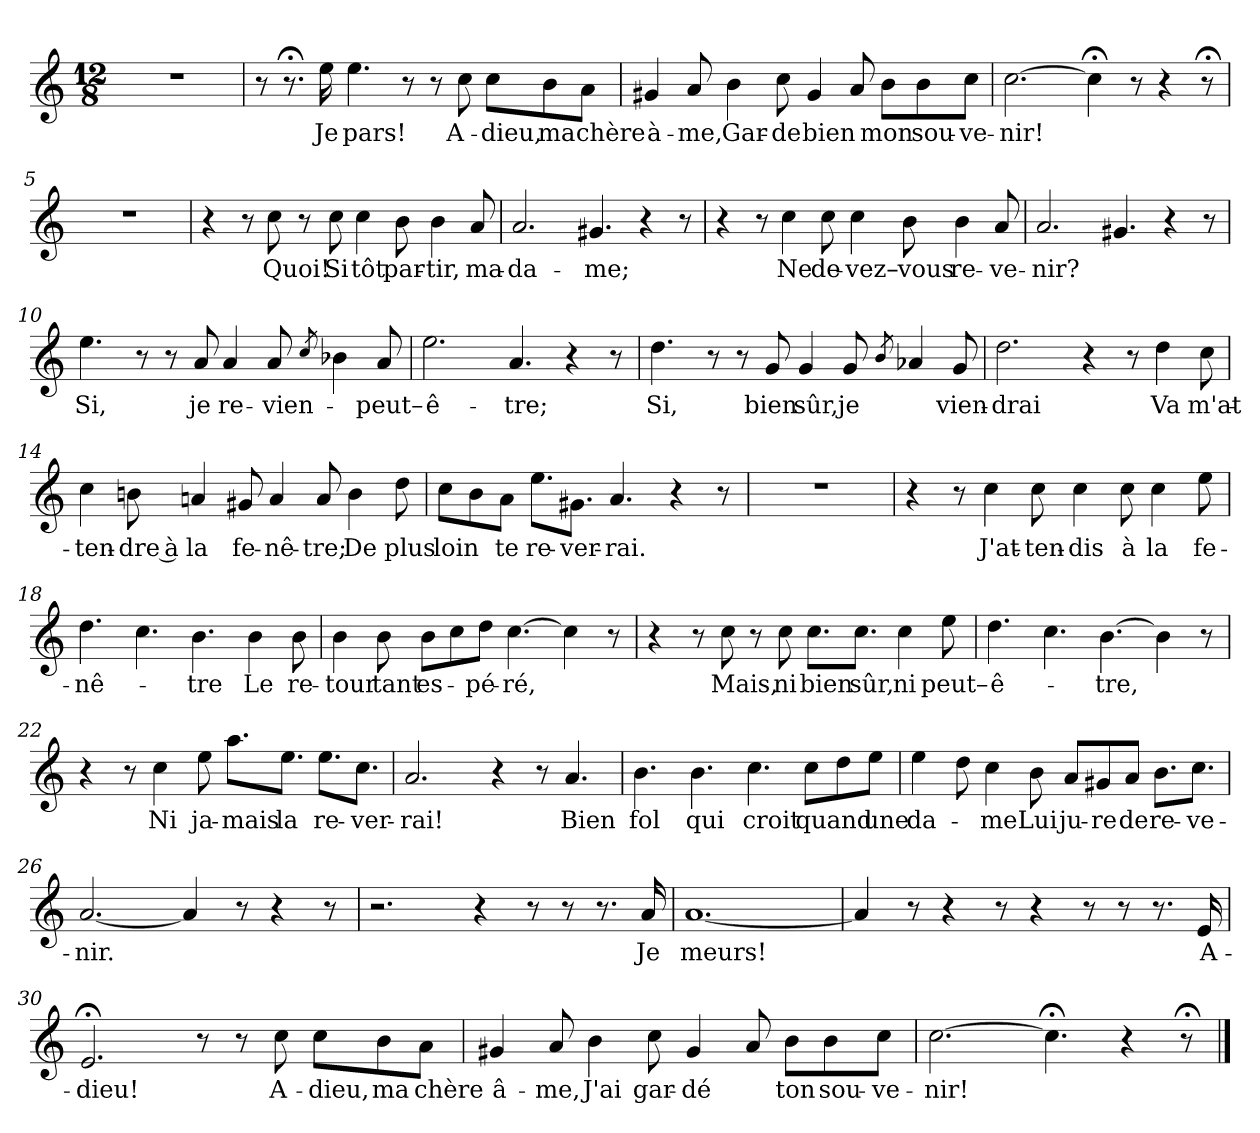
**kern	**text
*part1	*part1
*staff1	*staff1
*clefG2	*
*k[]	*
*M12/8	*
=1	=1
1.r	.
=2	=2
8r	.
8.r;<	.
!	!LO:LY:b
16ee\	Je
!	!LO:LY:b
4.ee\	pars!
8r	.
8r	.
!	!LO:LY:b
8cc\	A-
!	!LO:LY:b
8cc\L	-dieu,
!	!LO:LY:b
8b\	ma
!	!LO:LY:b
8a\J	chère
=3	=3
!	!LO:LY:b
4g#X/	à-
!	!LO:LY:b
8a/	-me,
!	!LO:LY:b
4b\	Gar-
!	!LO:LY:b
8cc\	-de
!	!LO:LY:b
4g#/	bien
8a/	.
!	!LO:LY:b
8b\L	mon
!	!LO:LY:b
8b\	sou-
!	!LO:LY:b
8cc\J	-ve-
=4	=4
!	!LO:LY:b
[2.cc\	-nir!
4cc;<\]	.
8r	.
4r	.
8r;<	.
=5	=5
1.r	.
=6	=6
4r	.
8r	.
!	!LO:LY:b
8cc\	Quoi!
8r	.
!	!LO:LY:b
8cc\	Si
!	!LO:LY:b
4cc\	tôt
!	!LO:LY:b
8b\	par-
!	!LO:LY:b
4b\	-tir,
!	!LO:LY:b
8a/	ma-
!!LO:LB:g=z
=7	=7
!	!LO:LY:b
2.a/	-da-
!	!LO:LY:b
4.g#X/	-me;
4r	.
8r	.
=8	=8
4r	.
8r	.
!	!LO:LY:b
4cc\	Ne
!	!LO:LY:b
8cc\	de-
!	!LO:LY:b
4cc\	-vez–
!	!LO:LY:b
8b\	vous
!	!LO:LY:b
4b\	re-
!	!LO:LY:b
8a/	-ve-
=9	=9
!	!LO:LY:b
2.a/	-nir?
4.g#X/	.
4r	.
8r	.
=10	=10
!	!LO:LY:b
4.ee\	Si,
8r	.
8r	.
!	!LO:LY:b
8a/	je
!	!LO:LY:b
4a/	re-
!	!LO:LY:b
8a/	-vien-
8qcc/	.
4b-X\	.
!	!LO:LY:b
8a/	peut–
=11	=11
!	!LO:LY:b
2.ee\	ê-
!	!LO:LY:b
4.a/	-tre;
4r	.
8r	.
!!LO:LB:g=z
=12	=12
!	!LO:LY:b
4.dd\	Si,
8r	.
8r	.
!	!LO:LY:b
8g/	bien
!	!LO:LY:b
4g/	sûr,
!	!LO:LY:b
8g/	je
8qb/	.
4a-X/	.
!	!LO:LY:b
8g/	-vien-
=13	=13
!	!LO:LY:b
2.dd\	-drai
4r	.
8r	.
!	!LO:LY:b
4dd\	Va
!	!LO:LY:b
8cc\	m'at-
=14	=14
!	!LO:LY:b
4cc\	-ten-
!	!LO:LY:b
8bn\	-dre à
!	!LO:LY:b
4an/	la
!	!LO:LY:b
8g#X/	fe-
!	!LO:LY:b
4a/	-nê-
!	!LO:LY:b
8a/	-tre;
!	!LO:LY:b
4b\	De
!	!LO:LY:b
8dd\	plus
=15	=15
!	!LO:LY:b
8cc\L	loin
8b\	.
!	!LO:LY:b
8a\J	te
!	!LO:LY:b
8.ee\L	re-
!	!LO:LY:b
8.g#X\J	-ver-
!	!LO:LY:b
4.a/	-rai.
4r	.
8r	.
=16	=16
1.r	.
!!LO:LB:g=z
=17	=17
4r	.
8r	.
!	!LO:LY:b
4cc\	J'at-
!	!LO:LY:b
8cc\	-ten-
!	!LO:LY:b
4cc\	-dis
!	!LO:LY:b
8cc\	à
!	!LO:LY:b
4cc\	la
!	!LO:LY:b
8ee\	fe-
=18	=18
!	!LO:LY:b
4.dd\	-nê-
4.cc\	.
!	!LO:LY:b
4.b\	-tre
!	!LO:LY:b
4b\	Le
!	!LO:LY:b
8b\	re-
=19	=19
!	!LO:LY:b
4b\	-tour
!	!LO:LY:b
8b\	tant
!	!LO:LY:b
8b\L	es-
8cc\	.
!	!LO:LY:b
8dd\J	-pé-
!	!LO:LY:b
[4.cc\	-ré,
4cc\]	.
8r	.
=20	=20
4r	.
8r	.
!	!LO:LY:b
8cc\	Mais,
8r	.
!	!LO:LY:b
8cc\	ni
!	!LO:LY:b
8.cc\L	bien
!	!LO:LY:b
8.cc\J	sûr,
!	!LO:LY:b
4cc\	ni
!	!LO:LY:b
8ee\	peut–
=21	=21
!	!LO:LY:b
4.dd\	ê-
4.cc\	.
!	!LO:LY:b
[4.b\	-tre,
4b\]	.
8r	.
!!LO:LB:g=z
=22	=22
4r	.
8r	.
!	!LO:LY:b
4cc\	Ni
!	!LO:LY:b
8ee\	ja-
!	!LO:LY:b
8.aa\L	-mais
!	!LO:LY:b
8.ee\J	la
!	!LO:LY:b
8.ee\L	re-
!	!LO:LY:b
8.cc\J	-ver-
=23	=23
!	!LO:LY:b
2.a/	-rai!
4r	.
8r	.
!	!LO:LY:b
4.a/	Bien
=24	=24
!	!LO:LY:b
4.b\	fol
!	!LO:LY:b
4.b\	qui
!	!LO:LY:b
4.cc\	croit
!	!LO:LY:b
8cc\L	quand
8dd\	.
!	!LO:LY:b
8ee\J	une
=25	=25
!	!LO:LY:b
4ee\	da-
8dd\	.
!	!LO:LY:b
4cc\	-me
!	!LO:LY:b
8b\	Lui
!	!LO:LY:b
8a/L	ju-
!	!LO:LY:b
8g#X/	-re
!	!LO:LY:b
8a/J	de
!	!LO:LY:b
8.b\L	re-
!	!LO:LY:b
8.cc\J	-ve-
=26	=26
!	!LO:LY:b
[2.a/	-nir.
4a/]	.
8r	.
4r	.
8r	.
=27	=27
2.r	.
4r	.
8r	.
8r	.
8.r	.
!	!LO:LY:b
16a/	Je
!!LO:LB:g=z
=28	=28
!	!LO:LY:b
[1.a	meurs!
=29	=29
4a/]	.
8r	.
4r	.
8r	.
4r	.
8r	.
8r	.
8.r	.
!	!LO:LY:b
16e/	A-
=30	=30
!	!LO:LY:b
2.e;</	dieu!
8r	.
8r	.
!	!LO:LY:b
8cc\	A-
!	!LO:LY:b
8cc\L	-dieu,
!	!LO:LY:b
8b\	ma
!	!LO:LY:b
8a\J	chère
=31	=31
!	!LO:LY:b
4g#X/	â-
!	!LO:LY:b
8a/	-me,
!	!LO:LY:b
4b\	J'ai
!	!LO:LY:b
8cc\	gar-
!	!LO:LY:b
4g#/	-dé
8a/	.
!	!LO:LY:b
8b\L	ton
!	!LO:LY:b
8b\	sou-
!	!LO:LY:b
8cc\J	-ve-
=32	=32
!	!LO:LY:b
[2.cc\	-nir!
4.cc;<\]	.
4r	.
8r;<	.
==	==
*-	*-
